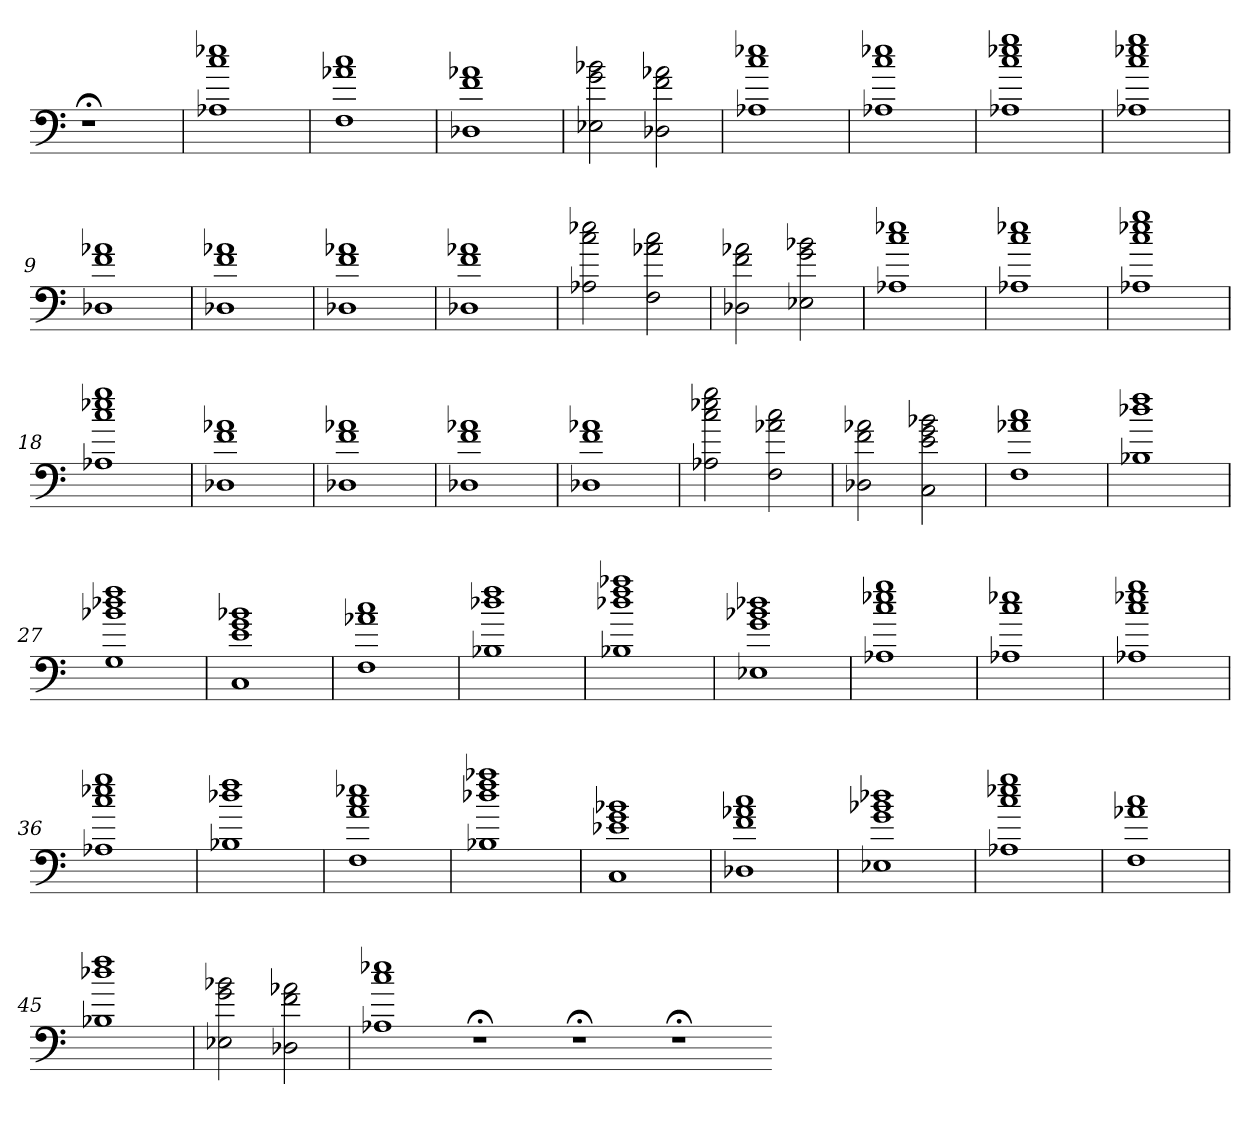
**kern
*part1
*staff1
=
1r;<
=1
1A-X 1cc 1ee-X
=2
1F 1a-X 1cc
=3
1D-X 1f 1a-X
=4
2E-X 2g 2b-X
2D-X 2f 2a-X
=5
1A-X 1cc 1ee-X
=6
1A-X 1cc 1ee-X
=7
1A-X 1cc 1ee-X 1gg
=8
1A-X 1cc 1ee-X 1gg
=9
1D-X 1f 1a-X
=10
1D-X 1f 1a-X
=11
1D-X 1f 1a-X
=12
1D-X 1f 1a-X
=13
2A-X 2cc 2ee-X
2F 2a-X 2cc
=14
2D-X 2f 2a-X
2E-X 2g 2b-X
=15
1A-X 1cc 1ee-X
=16
1A-X 1cc 1ee-X
=17
1A-X 1cc 1ee-X 1gg
=18
1A-X 1cc 1ee-X 1gg
=19
1D-X 1f 1a-X
=20
1D-X 1f 1a-X
=21
1D-X 1f 1a-X
=22
1D-X 1f 1a-X
=23
2A-X 2cc 2ee-X 2gg
2F 2a-X 2cc
=24
2D-X 2f 2a-X
2C 2e 2g 2b-X
=25
1F 1a-X 1cc
=26
1B-X 1dd-X 1ff
=27
1G 1b-X 1dd-X 1ff
=28
1C 1e 1g 1b-X
=29
1F 1a-X 1cc
=30
1B-X 1dd-X 1ff
=31
1B-X 1dd-X 1ff 1aa-X
=32
1E-X 1g 1b-X 1dd-X
=33
1A-X 1cc 1ee-X 1gg
=34
1A-X 1cc 1ee-X
=35
1A-X 1cc 1ee-X 1gg
=36
1A-X 1cc 1ee-X 1gg
=37
1B-X 1dd-X 1ff
=38
1F 1a 1cc 1ee-X
=39
1B-X 1dd-X 1ff 1aa-X
=40
1C 1e-X 1g 1b-X
=41
1D-X 1f 1a-X 1cc
=42
1E-X 1g 1b-X 1dd-X
=43
1A-X 1cc 1ee-X 1gg
=44
1F 1a-X 1cc
=45
1B-X 1dd-X 1ff
=46
2E-X 2g 2b-X
2D-X 2f 2a-X
=47
1A-X 1cc 1ee-X
1r;<
1r;<
1r;<
=-
*-
